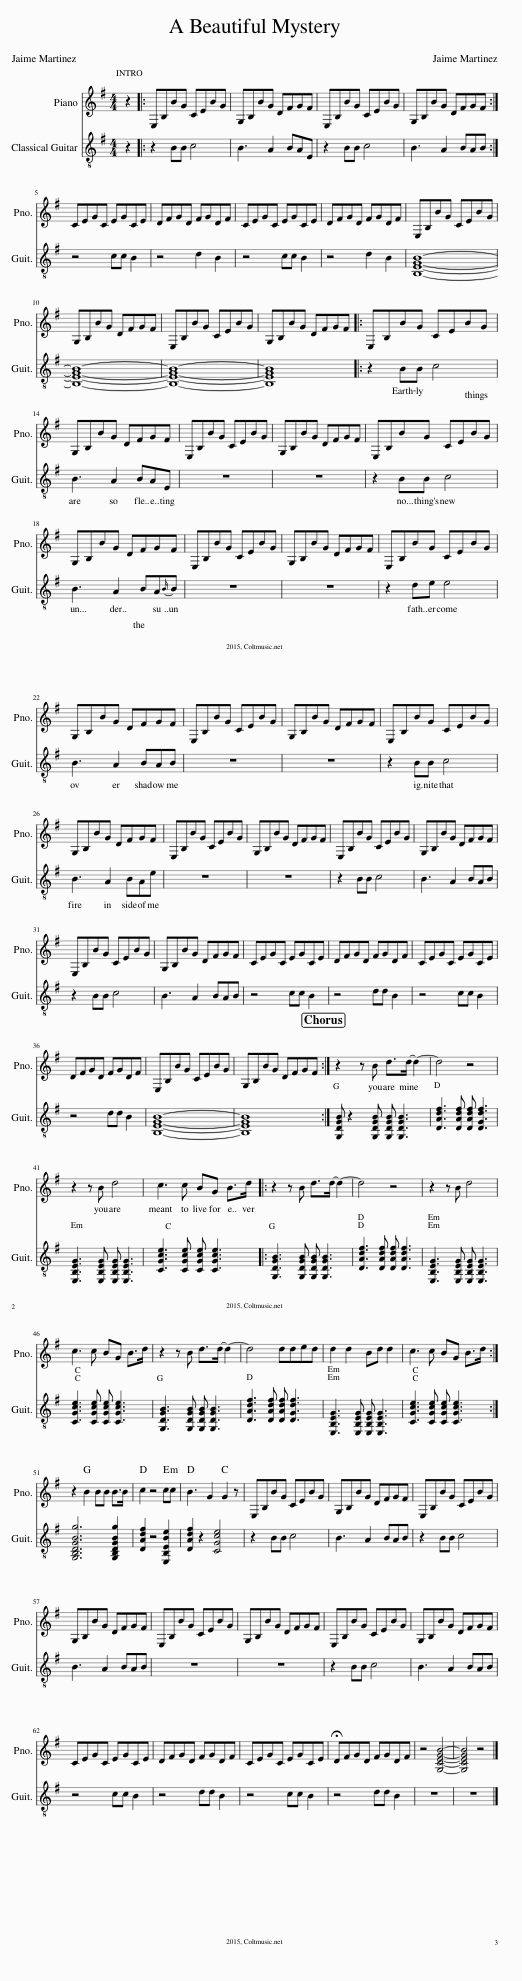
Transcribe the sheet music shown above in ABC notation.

X:1
%%score 1 2
L:1/8
M:4/4
I:linebreak $
K:G
V:1 treble
V:2 treble-8
V:1
 z2 |: E,B,BG CEBG | G,B,BG DFGF | E,B,BG CEBG | G,B,BG DFGF :|$ %5
 CEGC EGCE | DFGD FGDF | CEGC EGCE | DFGD FGDF | E,B,BG CEBG |$ %10
 G,B,BG DFGF | E,B,BG CEBG | G,B,BG DFGF |: E,B,BG CEBG |$ G,B,BG DFGF | %15
 E,B,BG CEBG | G,B,BG DFGF | E,B,BG CEBG |$ G,B,BG DFGF | E,B,BG CEBG | %20
 G,B,BG DFGF | E,B,BG CEBG |$ G,B,BG DFGF | E,B,BG CEBG | G,B,BG DFGF | %25
 E,B,BG CEBG |$ G,B,BG DFGF | E,B,BG CEBG | G,B,BG DFGF | E,B,BG CEBG | %30
 G,B,BG DFGF |$ E,B,BG CEBG | G,B,BG DFGF | CEGC EGCE | DFGD FGDF | %35
 CEGC EGCE |$ DFGD FGDF | E,B,BG CEBG | G,B,BG DFGF :| z2 z B d>d- d2- | %40
 d4 z4 |$ z2 z B d4 | c3 c BG B>d |: z2 z B d>d- d2- | d4 z4 | %45
 z2 z B d4 |$ c3 c BG B>d | z2 z B d>d- d2- | d4 dded | d2 d2 Bd d2 | %50
 c3 c BG B>d :|$ z2 B2 BB B>B | c2 z4 cc | B3 G2 G2 z | E,B,BG CEBG | %55
 G,B,BG DFGF | E,B,BG CEBG |$ G,B,BG DFGF | E,B,BG CEBG | G,B,BG DFGF | %60
 E,B,BG CEBG | G,B,BG DFGF |$ CEGC EGCE | DFGD FGDF | CEGC EGCE | %65
 !fermata!DFGD FGDF | z4 [G,CEGB]4- | [G,CEGB]4 z4 |] %68
V:2
 z2 |: z2 BB c4 | B3 A2 BAE | z2 BB c4 | B3 A2 BAB :|$ %5
 z4 cc B2 | z4 d2 B2 | z4 cc B2 | z4 d2 B2 | [B,EGB]8- |$ %10
 [B,EGB]8- | [B,EGB]8- | [B,EGB]8 |: z2 BB c4 |$ B3 A2 BAE | %15
 z8 | z8 | z2 BB c4 |$ B3 A2 BA{B-}B | z8 | %20
 z8 | z2 de e4 |$ B3 A2 BAB | z8 | z8 | %25
 z2 BB c4 |$ B3 A2 BAe | z8 | z8 | z2 BB c4 | %30
 B3 A2 BAB |$ z2 BB c4 | B3 A2 BAB | z4 cc B2 | z4 dd B2 | %35
 z4 cc B2 |$ z4 dd B2 | [B,EGB]8- | [B,EGB]8 :| [G,DGB] z2 [G,DGB] [G,DGB] [G,DGB]3 | %40
 [DAdf]3 [DAdf] [DAdf] [DGdf]3 |$ [E,B,EG]3 [E,B,EG] [E,B,EG] [E,B,EG]3 | [CGce]3 [CGce] [CGce] [CGce]3 |: [G,DGB]3 [G,DGB] [G,DGB] [G,DGB]3 | [DAdf]3 [DAdf] [DAdf] [DAdf]3 | %45
 [E,B,EG]3 [E,B,EG] [E,B,EG] [E,B,EG]3 |$ [CGce]3 [CGce] [CGce] [CGce]3 | [G,DGB]3 [G,DGB] [G,DGB] [G,DGB]3 | [DAdf]3 [DAdf] [DAdf] [DGdf]3 | [E,B,EG]3 [E,B,EG] [E,B,EG] [E,B,EG]3 | %50
 [CGce]3 [CGce] [CGce] [CGce]3 :|$ [G,B,DGBg]6 [G,B,DGBg]2 | [DAdf]2 z4 [E,B,EBe]2 | [DAdf]2 z2 [CGce]4 | z2 BB c4 | %55
 B3 A2 BAB | z2 BB c4 |$ B3 A2 BAB | z8 | z8 | %60
 z2 BB c4 | B3 A2 BAB |$ z4 cc B2 | z4 dd B2 | z4 cc B2 | %65
 z4 dd B2 | z8 | z8 |] %68
